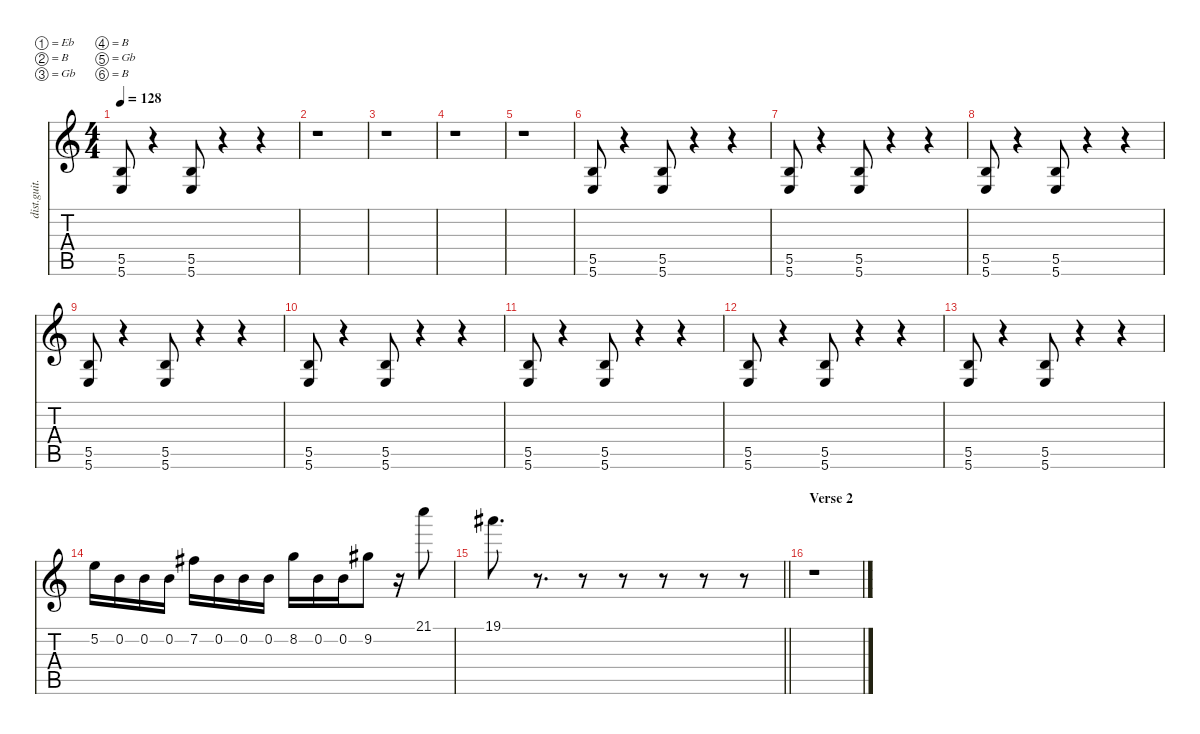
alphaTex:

\defaultSystemsLayout 4
\hideDynamics
\bracketExtendMode nobrackets
\otherSystemsTrackNameOrientation horizontal
\track ("Devin Townsend" "dist.guit.") {instrument distortionguitar}
\staff {score tabs}
\tuning (Eb4 B3 Gb3 B2 Gb2 B1)
\ts (4 4)
\tempo 128
\clef g2
\ks c
(5.5 5.6).8{dy f beam Up} r.4{beam Up} (5.5 5.6).8{beam Up} r.4{beam Up} r.4{beam Up} |
r.1{beam Down} |
r.1{beam Down} |
r.1{beam Down} |
r.1{beam Down} |
(5.5 5.6).8{beam Up} r.4{beam Up} (5.5 5.6).8{beam Up} r.4{beam Up} r.4{beam Up} |
(5.5 5.6).8{beam Up} r.4{beam Up} (5.5 5.6).8{beam Up} r.4{beam Up} r.4{beam Up} |
(5.5 5.6).8{beam Up} r.4{beam Up} (5.5 5.6).8{beam Up} r.4{beam Up} r.4{beam Up} |
(5.5 5.6).8{beam Up} r.4{beam Up} (5.5 5.6).8{beam Up} r.4{beam Up} r.4{beam Up} |
(5.5 5.6).8{beam Up} r.4{beam Up} (5.5 5.6).8{beam Up} r.4{beam Up} r.4{beam Up} |
(5.5 5.6).8{beam Up} r.4{beam Up} (5.5 5.6).8{beam Up} r.4{beam Up} r.4{beam Up} |
(5.5 5.6).8{beam Up} r.4{beam Up} (5.5 5.6).8{beam Up} r.4{beam Up} r.4{beam Up} |
(5.5 5.6).8{beam Up} r.4{beam Up} (5.5 5.6).8{beam Up} r.4{beam Up} r.4{beam Up} |
5.2.16{beam Down} 0.2.16{beam Down} 0.2.16{beam Down} 0.2.16{beam Down} 7.2{acc #}.16{beam Down} 0.2.16{beam Down} 0.2.16{beam Down} 0.2.16{beam Down} 8.2.16{beam Down} 0.2.16{beam Down} 0.2.16{beam Down} 9.2{acc #}.8{beam Down} r.16{beam Down} 21.1.8{beam Down} |
\barLineRight lightlight
19.1{acc #}.8{d beam Down} r.8{d beam Down} r.8{beam Down} r.8{beam Down} r.8{beam Down} r.8{beam Down} r.8{beam Down} |
\section ("" "Verse 2")
r.1{beam Down}
